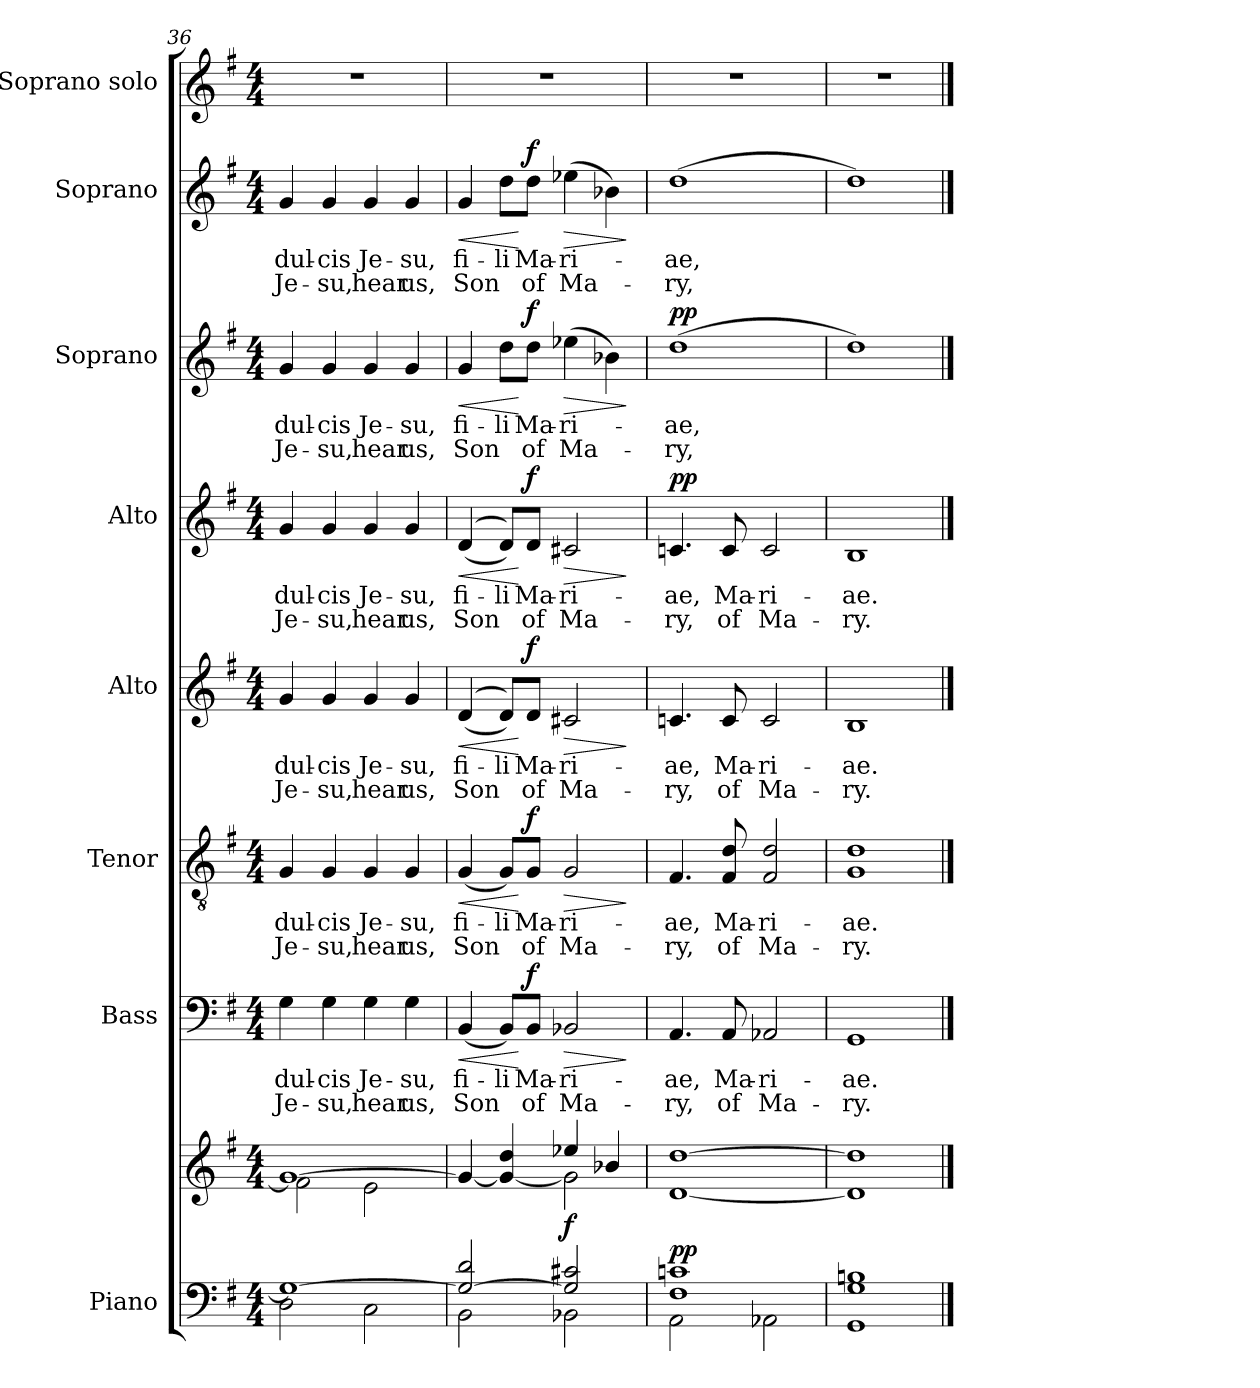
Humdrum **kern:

**kern	**kern	**dynam	**kern	**text	**text	**dynam	**kern	**text	**text	**dynam	**kern	**text	**text	**dynam	**kern	**text	**text	**dynam	**kern	**text	**text	**dynam	**kern	**text	**text	**dynam	**kern
*part8	*part8	*part8	*part7	*part7	*part7	*part7	*part6	*part6	*part6	*part6	*part5	*part5	*part5	*part5	*part4	*part4	*part4	*part4	*part3	*part3	*part3	*part3	*part2	*part2	*part2	*part2	*part1
*staff9	*staff8	*staff8/9	*staff7	*staff7	*staff7	*staff7	*staff6	*staff6	*staff6	*staff6	*staff5	*staff5	*staff5	*staff5	*staff4	*staff4	*staff4	*staff4	*staff3	*staff3	*staff3	*staff3	*staff2	*staff2	*staff2	*staff2	*staff1
*I"Piano	*	*	*I"Bass	*	*	*	*I"Tenor	*	*	*	*I"Alto	*	*	*	*I"Alto	*	*	*	*I"Soprano	*	*	*	*I"Soprano	*	*	*	*I"Soprano solo
*I'Pno.	*	*	*I'B.	*	*	*	*I'T.	*	*	*	*I'A.	*	*	*	*I'A.	*	*	*	*I'S.	*	*	*	*I'S.	*	*	*	*I'S.s
*clefF4	*clefG2	*	*clefF4	*	*	*	*clefGv2	*	*	*	*clefG2	*	*	*	*clefG2	*	*	*	*clefG2	*	*	*	*clefG2	*	*	*	*clefG2
*k[f#]	*k[f#]	*	*k[f#]	*	*	*	*k[f#]	*	*	*	*k[f#]	*	*	*	*k[f#]	*	*	*	*k[f#]	*	*	*	*k[f#]	*	*	*	*k[f#]
*G:	*G:	*	*G:	*	*	*	*G:	*	*	*	*G:	*	*	*	*G:	*	*	*	*G:	*	*	*	*G:	*	*	*	*G:
*M4/4	*M4/4	*	*M4/4	*	*	*	*M4/4	*	*	*	*M4/4	*	*	*	*M4/4	*	*	*	*M4/4	*	*	*	*M4/4	*	*	*	*M4/4
=36	=36	=36	=36	=36	=36	=36	=36	=36	=36	=36	=36	=36	=36	=36	=36	=36	=36	=36	=36	=36	=36	=36	=36	=36	=36	=36	=36
*^	*^	*	*	*	*	*	*	*	*	*	*	*	*	*	*	*	*	*	*	*	*	*	*	*	*	*	*
!	!	!	!	!	!	!LO:LY:b	!LO:LY:b	!	!	!LO:LY:b	!LO:LY:b	!	!	!LO:LY:b	!LO:LY:b	!	!	!	!	!	!	!	!	!	!	!LO:LY:b	!LO:LY:b	!	!
1G_	2D\	1g_	2f#\	.	4G\	-dul-	Je-	.	4G/	-dul-	Je-	.	4g/	dul-	Je-	.	4g/	dul-	Je-	.	4g/	dul-	Je-	.	4g/	dul-	Je-	.	1r
!	!	!	!	!	!	!LO:LY:b	!LO:LY:b	!	!	!LO:LY:b	!LO:LY:b	!	!	!LO:LY:b	!LO:LY:b	!	!	!	!	!	!	!	!	!	!	!LO:LY:b	!LO:LY:b	!	!
.	.	.	.	.	4G\	cis	-su,	.	4G/	cis	-su,	.	4g/	-cis	-su,	.	4g/	-cis	-su,	.	4g/	-cis	-su,	.	4g/	-cis	-su,	.	.
!	!	!	!	!	!	!LO:LY:b	!LO:LY:b	!	!	!LO:LY:b	!LO:LY:b	!	!	!LO:LY:b	!LO:LY:b	!	!	!	!	!	!	!	!	!	!	!LO:LY:b	!LO:LY:b	!	!
.	2C\	.	2e\	.	4G\	-Je-	hear	.	4G/	-Je-	hear	.	4g/	Je-	hear	.	4g/	Je-	hear	.	4g/	Je-	hear	.	4g/	Je-	hear	.	.
!	!	!	!	!	!	!LO:LY:b	!LO:LY:b	!	!	!LO:LY:b	!LO:LY:b	!	!	!LO:LY:b	!LO:LY:b	!	!	!	!	!	!	!	!	!	!	!LO:LY:b	!LO:LY:b	!	!
.	.	.	.	.	4G\	su,	us,	.	4G/	su,	us,	.	4g/	-su,	us,	.	4g/	-su,	us,	.	4g/	-su,	us,	.	4g/	-su,	us,	.	.
=37	=37	=37	=37	=37	=37	=37	=37	=37	=37	=37	=37	=37	=37	=37	=37	=37	=37	=37	=37	=37	=37	=37	=37	=37	=37	=37	=37	=37	=37
!	!	!	!	!	!	!LO:LY:b	!LO:LY:b	!LO:HP:b	!	!LO:LY:b	!LO:LY:b	!LO:HP:b	!	!LO:LY:b	!LO:LY:b	!LO:HP:b	!	!	!	!LO:HP:b	!	!	!	!LO:HP:b	!	!LO:LY:b	!LO:LY:b	!LO:HP:b	!
2G/_ 2d/	2BB\	4g/_	2ryy	.	(<4BB/	-fi-	Son	<	(<4G/	-fi-	Son	<	(<(<4d/	-fi-	Son	<	(<(<4d/	-fi-	Son	<	4g/	-fi-	Son	<	4g/	-fi-	Son	<	1r
!	!	!	!	!	!	!LO:LY:b	!	!	!	!LO:LY:b	!	!	!	!LO:LY:b	!	!	!	!	!	!	!	!	!	!	!	!LO:LY:b	!	!	!
.	.	4g/_ 4dd/	.	.	8BB/L)	li	.	.	8G/L)	li	.	.	8d/L))	li	.	.	8d/L))	li	.	.	8dd\L	li	.	.	8dd\L	li	.	.	.
!	!	!	!	!	!	!LO:LY:b	!LO:LY:b	!LO:DY:n=1:a	!	!LO:LY:b	!LO:LY:b	!LO:DY:n=1:a	!	!LO:LY:b	!LO:LY:b	!LO:DY:n=1:a	!	!	!	!LO:DY:n=1:a	!	!	!	!LO:DY:n=1:a	!	!LO:LY:b	!LO:LY:b	!LO:DY:n=1:a	!
.	.	.	.	.	8BB/J	-Ma-	of	[ f	8G/J	-Ma-	of	[ f	8d/J	-Ma-	of	[ f	8d/J	-Ma-	of	[ f	8dd\J	-Ma-	of	[ f	8dd\J	-Ma-	of	[ f	.
!	!	!	!	!LO:DY:a=2	!	!LO:LY:b	!LO:LY:b	!LO:HP:b	!	!LO:LY:b	!LO:LY:b	!LO:HP:b	!	!LO:LY:b	!LO:LY:b	!LO:HP:b	!	!	!	!LO:HP:b	!	!	!	!LO:HP:b	!	!LO:LY:b	!LO:LY:b	!LO:HP:b	!
2G/] 2c#X/	2BB-X\	4ee-X/	2g\]	f	2BB-X/	-ri-	-Ma-	>	2G/	-ri-	Ma-	>	2c#X/	-ri-	Ma-	>	2c#X/	-ri-	Ma-	>	(>4ee-X\	-ri-	Ma-	>	(>4ee-X\	-ri-	Ma-	>	.
.	.	4b-X/	.	.	.	.	.	.	.	.	.	.	.	.	.	.	.	.	.	.	4b-X\)	.	.	.	4b-X\)	.	.	.	.
*v	*v	*	*	*	*	*	*	*	*	*	*	*	*	*	*	*	*	*	*	*	*	*	*	*	*	*	*	*	*
*	*v	*v	*	*	*	*	*	*	*	*	*	*	*	*	*	*	*	*	*	*	*	*	*	*	*	*	*	*
.	.	.	.	.	.	]	.	.	.	]	.	.	.	]	.	.	.	]	.	.	.	]	.	.	.	]	.
=38	=38	=38	=38	=38	=38	=38	=38	=38	=38	=38	=38	=38	=38	=38	=38	=38	=38	=38	=38	=38	=38	=38	=38	=38	=38	=38	=38
*^	*^	*	*	*	*	*	*	*	*	*	*	*	*	*	*	*	*	*	*	*	*	*	*	*	*	*	*
!	!	!	!	!LO:DY:a=2	!	!LO:LY:b	!LO:LY:b	!	!	!LO:LY:b	!LO:LY:b	!LO:DY:a	!	!LO:LY:b	!LO:LY:b	!LO:DY:a	!	!	!	!LO:DY:a	!	!	!	!LO:DY:a	!	!LO:LY:b	!LO:LY:b	!LO:DY:a	!
1F# 1cn	2AA\	[1dd	[1d	pp	4.AA/	ae,	-ry,	.	4.F#/	ae,	-ry,	other-dynamics	4.cn/	-ae,	-ry,	other-dynamics	4.cn/	-ae,	-ry,	pp	(>1dd	-ae,	-ry,	pp	(>1dd	-ae,	-ry,	other-dynamics	1r
!	!	!	!	!	!	!LO:LY:b	!LO:LY:b	!LO:DY:a	!	!LO:LY:b	!LO:LY:b	!	!	!LO:LY:b	!LO:LY:b	!	!	!	!	!	!	!	!	!	!	!	!	!	!
.	.	.	.	.	8AA/	-Ma-	of	other-dynamics	8F#/ 8d/	-Ma-	of	.	8c/	Ma-	of	.	8c/	Ma-	of	.	.	.	.	.	.	.	.	.	.
!	!	!	!	!	!	!LO:LY:b	!LO:LY:b	!	!	!LO:LY:b	!LO:LY:b	!	!	!LO:LY:b	!LO:LY:b	!	!	!	!	!	!	!	!	!	!	!	!	!	!
.	2AA-X\	.	.	.	2AA-X/	-ri-	Ma-	.	2F#/ 2d/	-ri-	Ma-	.	2c/	-ri-	Ma-	.	2c/	-ri-	Ma-	.	.	.	.	.	.	.	.	.	.
=39	=39	=39	=39	=39	=39	=39	=39	=39	=39	=39	=39	=39	=39	=39	=39	=39	=39	=39	=39	=39	=39	=39	=39	=39	=39	=39	=39	=39	=39
!	!	!	!	!	!	!LO:LY:b	!LO:LY:b	!	!	!LO:LY:b	!LO:LY:b	!	!	!LO:LY:b	!LO:LY:b	!	!	!	!	!	!	!	!	!	!	!	!	!	!
1G 1Bn	1GG	1dd]	1d]	.	1GG	-ae.	-ry.	.	1G 1d	ae.	-ry.	.	1B	-ae.	-ry.	.	1B	-ae.	-ry.	.	1dd)	.	.	.	1dd)	.	.	.	1r
*v	*v	*	*	*	*	*	*	*	*	*	*	*	*	*	*	*	*	*	*	*	*	*	*	*	*	*	*	*	*
*	*v	*v	*	*	*	*	*	*	*	*	*	*	*	*	*	*	*	*	*	*	*	*	*	*	*	*	*	*
==	==	==	==	==	==	==	==	==	==	==	==	==	==	==	==	==	==	==	==	==	==	==	==	==	==	==	==
*-	*-	*-	*-	*-	*-	*-	*-	*-	*-	*-	*-	*-	*-	*-	*-	*-	*-	*-	*-	*-	*-	*-	*-	*-	*-	*-	*-
